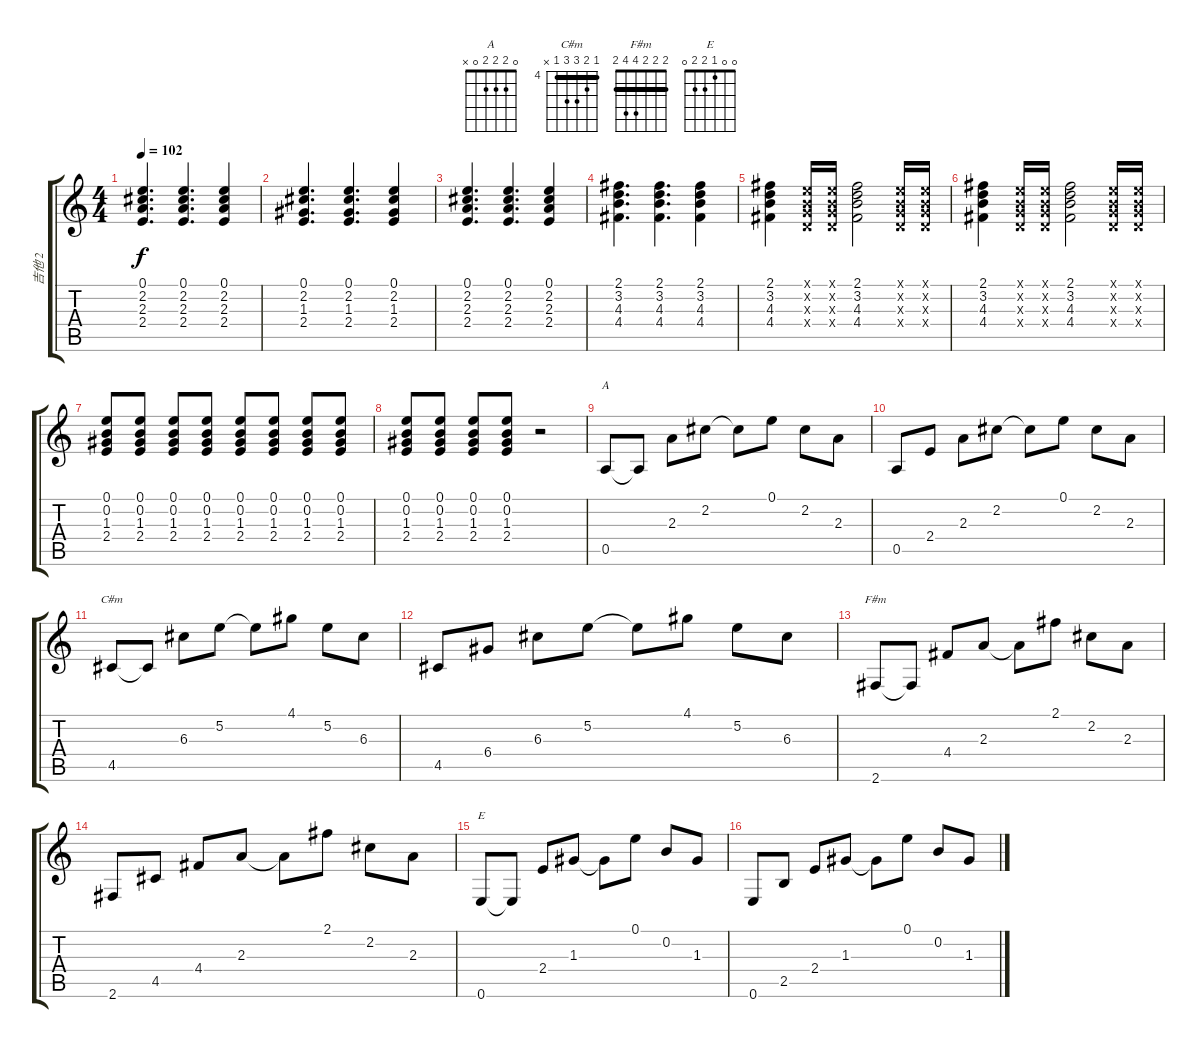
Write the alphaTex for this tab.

\track ("吉他 2" "吉他 2") {instrument acousticguitarsteel}
\staff {score tabs}
\tuning (E4 B3 G3 D3 A2 E2) {hide}
\chord ("A" 0 2 2 2 0 x)
\chord ("C#m" 4 5 6 6 4 x) {firstfret 4 barre 4}
\chord ("F#m" 2 2 2 4 4 2) {barre 2}
\chord ("E" 0 0 1 2 2 0)
\ts (4 4)
\tempo 102
\clef g2
\ks c
(0.1 2.2 2.3 2.4).4{d dy f volume 8} (0.1 2.2 2.3 2.4).4{d} (0.1 2.2 2.3 2.4).4 |
(0.1 2.2 1.3 2.4).4{d} (0.1 2.2 1.3 2.4).4{d} (0.1 2.2 1.3 2.4).4 |
(0.1 2.2 2.3 2.4).4{d} (0.1 2.2 2.3 2.4).4{d} (0.1 2.2 2.3 2.4).4 |
(2.1 3.2 4.3 4.4).4{d} (2.1 3.2 4.3 4.4).4{d} (2.1 3.2 4.3 4.4).4 |
(2.1 3.2 4.3 4.4).4 (0.1{x} 0.2{x} 0.3{x} 0.4{x}).16 (0.1{x} 0.2{x} 0.3{x} 0.4{x}).16 (2.1 3.2 4.3 4.4).2 (0.1{x} 0.2{x} 0.3{x} 0.4{x}).16 (0.1{x} 0.2{x} 0.3{x} 0.4{x}).16 |
(2.1 3.2 4.3 4.4).4 (0.1{x} 0.2{x} 0.3{x} 0.4{x}).16 (0.1{x} 0.2{x} 0.3{x} 0.4{x}).16 (2.1 3.2 4.3 4.4).2 (0.1{x} 0.2{x} 0.3{x} 0.4{x}).16 (0.1{x} 0.2{x} 0.3{x} 0.4{x}).16 |
(0.1 0.2 1.3 2.4).8 (0.1 0.2 1.3 2.4).8 (0.1 0.2 1.3 2.4).8 (0.1 0.2 1.3 2.4).8 (0.1 0.2 1.3 2.4).8 (0.1 0.2 1.3 2.4).8 (0.1 0.2 1.3 2.4).8 (0.1 0.2 1.3 2.4).8 |
(0.1 0.2 1.3 2.4).8 (0.1 0.2 1.3 2.4).8 (0.1 0.2 1.3 2.4).8 (0.1 0.2 1.3 2.4).8 r.2 |
0.5.8{ch "A"} 0.5{t}.8 2.3.8 2.2.8 2.2{t}.8 0.1.8 2.2.8 2.3.8 |
0.5.8 2.4.8 2.3.8 2.2.8 2.2{t}.8 0.1.8 2.2.8 2.3.8 |
4.5.8{ch "C#m"} 4.5{t}.8 6.3.8 5.2.8 5.2{t}.8 4.1.8 5.2.8 6.3.8 |
4.5.8 6.4.8 6.3.8 5.2.8 5.2{t}.8 4.1.8 5.2.8 6.3.8 |
2.6.8{ch "F#m"} 2.6{t}.8 4.4.8 2.3.8 2.3{t}.8 2.1.8 2.2.8 2.3.8 |
2.6.8 4.5.8 4.4.8 2.3.8 2.3{t}.8 2.1.8 2.2.8 2.3.8 |
0.6.8{ch "E"} 0.6{t}.8 2.4.8 1.3.8 1.3{t}.8 0.1.8 0.2.8 1.3.8 |
0.6.8 2.5.8 2.4.8 1.3.8 1.3{t}.8 0.1.8 0.2.8 1.3.8
